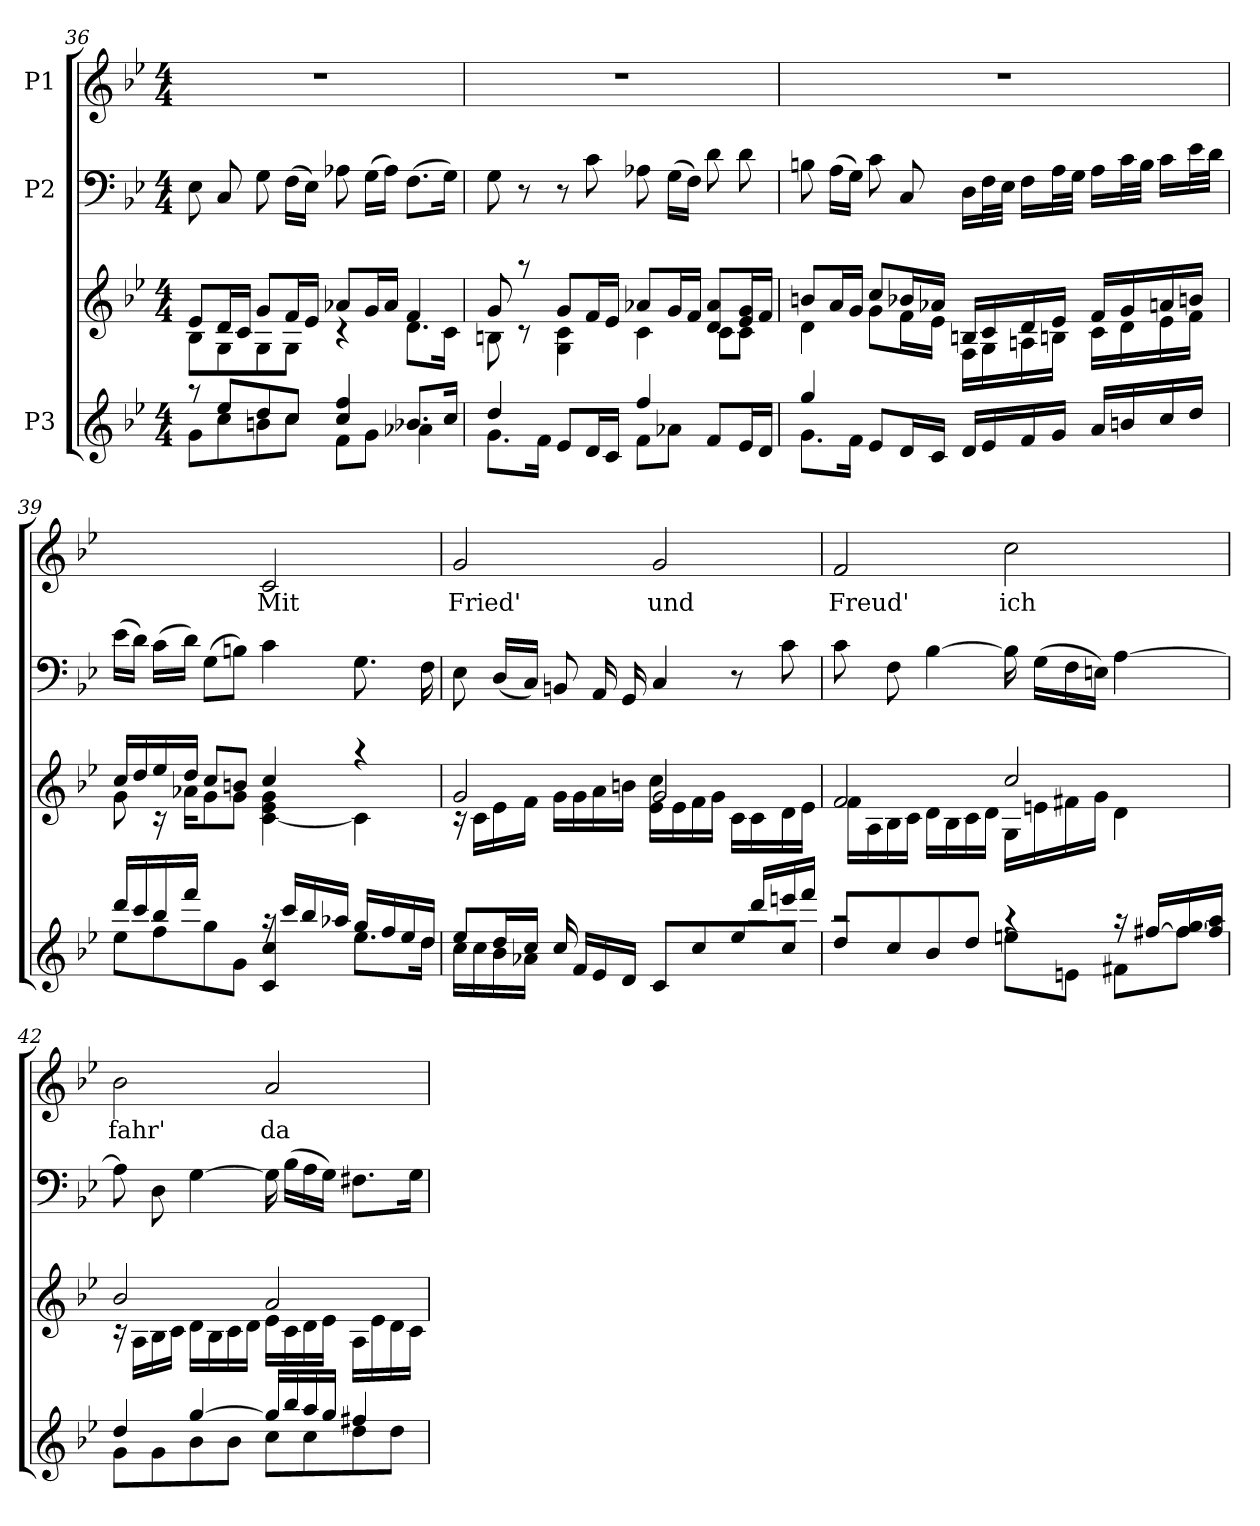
**kern	**kern	**kern	**kern	**text
*part3	*part3	*part2	*part1	*part1
*staff4	*staff3	*staff2	*staff1	*staff1
*I"P3	*	*I"P2	*I"P1	*
!!LO:LB:g=z
*clefG2	*clefG2	*clefF4	*clefG2	*
*k[b-e-]	*k[b-e-]	*k[b-e-]	*k[b-e-]	*
*B-:	*B-:	*B-:	*B-:	*
*M4/4	*M4/4	*M4/4	*M4/4	*
=36	=36	=36	=36	=36
*^	*^	*	*	*
8raa	8g\L	8e-/L	8B-\L	8E-\	1r	.
8ee-/L	8cc\	16d/L	8G\	8C/	.	.
.	.	16c/JJ	.	.	.	.
8dd/	8bn\	8g/L	8G\	8G\	.	.
8cc/J	8cc\J	16f/L	8G\J	(>16F\LL	.	.
.	.	16e-/JJ	.	16E-\JJ)	.	.
4cc/ 4ff/	8f\L	8a-X/L	4rc	8A-X\	.	.
.	8g\J	16g/L	.	(>16G\LL	.	.
.	.	16a-/JJ	.	16A-\JJ)	.	.
8.b-X/L	4a-X\	4f/	8.d\L	(>8.F\L	.	.
16cc/Jk	.	.	16c\Jk	16G\Jk)	.	.
=37	=37	=37	=37	=37	=37	=37
4dd/	8.g\L	8g/	8Bn\	8G\	1r	.
.	.	8raa	8rc	8r	.	.
.	16f\Jk	.	.	.	.	.
4ryy	8e-/L	8g/L	4G\ 4c\	8r	.	.
.	16d/L	16f/L	.	8c\	.	.
.	16c/JJ	16e-/JJ	.	.	.	.
4ff/	8f\L	8a-X/L	4c\	8A-X\	.	.
.	8a-X\J	16g/L	.	(>16G\LL	.	.
.	.	16f/JJ	.	16F\JJ)	.	.
4ryy	8f/L	8d/ 8a-/L	8c\L	8d\	.	.
.	16e-/L	16e-/ 16g/L	8c\J	8d\	.	.
.	16d/JJ	16f/JJ	.	.	.	.
!!LO:LB:g=z
=38	=38	=38	=38	=38	=38	=38
4gg/	8.g\L	8bn/L	4d\	8Bn\	1r	.
.	.	16a/L	.	(>16A\LL	.	.
.	16f\Jk	16g/JJ	.	16G\JJ)	.	.
2.ryy	8e-/L	8cc/L	8g\L	8c\	.	.
.	16d/L	16b-X/L	16f\L	8C/	.	.
.	16c/JJ	16a-X/JJ	16e-\JJ	.	.	.
.	16d/LL	16Bn/LL	16F\LL	16D\LL	.	.
.	16e-/	16c/	16G\	32F\L	.	.
.	.	.	.	32E-\JJJ	.	.
.	16f/	16d/	16Ani\	16F\LL	.	.
.	16g/JJ	16e-/JJ	16Bni\JJ	32A\L	.	.
.	.	.	.	32G\JJJ	.	.
.	16a/LL	16f/LL	16c\LL	16A\LL	.	.
.	16bn/	16g/	16d\	32c\L	.	.
.	.	.	.	32B\JJJ	.	.
.	16cc/	16an/	16e-\	16c\LL	.	.
.	16dd/JJ	16bn/JJ	16f\JJ	32e-\L	.	.
.	.	.	.	32d\JJJ	.	.
=39	=39	=39	=39	=39	=39	=39
16ddd/LL	8ee-\L	16cc/LL	8g\	(>16e-\LL	2ryy	.
16ccc/	.	16dd/	.	16d\JJ)	.	.
16bb-/	8ff\	16ee-/	16rc	(>16c\LL	.	.
16fff/JJ	.	16dd/JJ	16a-X\KL	16d\JJ)	.	.
4ryy	8gg\	8cc/L	8g\	(>8G\L	.	.
.	8g\J	8bn/J	8g\J	8Bn\J)	.	.
!	!	!	!	!	!	!LO:LY:b
16raa	4c/ 4cc/	4cc/	[<4c\ 4e-\ 4g\	4c\	2c/	Mit
16ccc/LL	.	.	.	.	.	.
16bb-/	.	.	.	.	.	.
16aa-X/JJ	.	.	.	.	.	.
16gg/LL	8.ee-\L	4raa	4c\]	8.G\	.	.
16ff/	.	.	.	.	.	.
16ee-/	.	.	.	.	.	.
16dd/JJ	16dd\Jk	.	.	16F\	.	.
!!LO:LB:g=z
=40	=40	=40	=40	=40	=40	=40
!	!	!	!	!	!	!LO:LY:b
8ee-/L	16cc\LL	2g/	16rc	8E-\	2g/	Fried'
.	16cc\	.	16c\LL	.	.	.
16dd/L	16b-\	.	16e-\	(<16D/LL	.	.
16cc/JJ	16a-X\JJ	.	16f\JJ	16C/JJ)	.	.
16cc/	4ryy	.	16g\LL	8BBn/	.	.
16f/LL	.	.	16g\	.	.	.
16e-/	.	.	16a\	16AA/	.	.
16d/JJ	.	.	16bn\JJ	16GG/	.	.
!	!	!	!	!	!	!LO:LY:b
4ryy	8c/L	2g/	16e-\ 16cc\LL	4C/	2g/	und
.	.	.	16e-\	.	.	.
.	8cc/	.	16f\	.	.	.
.	.	.	16g\JJ	.	.	.
16ryy	8ee-/	.	16c\LL	8r	.	.
16ddd/LL	.	.	16c\	.	.	.
16eeen/	8cc/J	.	16d\	8c\	.	.
16fff/JJ	.	.	16e-\JJ	.	.	.
=41	=41	=41	=41	=41	=41	=41
!	!	!	!	!	!	!LO:LY:b
2raa	8dd/L	2f/	16f\LL	8c\	2f/	Freud'
.	.	.	16A\	.	.	.
.	8cc/	.	16B-\	8F\	.	.
.	.	.	16c\JJ	.	.	.
.	8b-/	.	16d\LL	[>4B-\	.	.
.	.	.	16B-\	.	.	.
.	8dd/J	.	16c\	.	.	.
.	.	.	16d\JJ	.	.	.
!	!	!	!	!	!	!LO:LY:b
4raa	8een\L	2cc/	16G\LL	16B-\]	2cc\	ich
.	.	.	16en\	(>16G\LL	.	.
.	8en\J	.	16f#X\	16F\	.	.
.	.	.	16g\JJ	16En\JJ)	.	.
16raa	8f#X\L	.	4d\	[>4A\	.	.
[<16ff#X/LL	.	.	.	.	.	.
16ff#/_ 16gg/	8ff#i\J	.	.	.	.	.
16ff#/] 16aa/JJ	.	.	.	.	.	.
!!LO:PB:g=z
=42	=42	=42	=42	=42	=42	=42
!	!	!	!	!	!	!LO:LY:b
4dd/	8g\L	2b-/	16rc	8A\]	2b-\	fahr'
.	.	.	16A\LL	.	.	.
.	8g\	.	16B-\	8D\	.	.
.	.	.	16c\JJ	.	.	.
[>4gg/	8b-\	.	16d\LL	[>4G\	.	.
.	.	.	16B-\	.	.	.
.	8b-\J	.	16c\	.	.	.
.	.	.	16d\JJ	.	.	.
!	!	!	!	!	!	!LO:LY:b
16gg/LL]	8cc\L	2a/	16e-\LL	16G\]	2a/	da-
16bb-/	.	.	16c\	(>16B-\LL	.	.
16aa/	8cc\	.	16d\	16A\	.	.
16gg/JJ	.	.	16e-\JJ	16G\JJ)	.	.
4ff#X/	8dd\	.	16A\LL	8.F#X\L	.	.
.	.	.	16e-\	.	.	.
.	8dd\J	.	16d\	.	.	.
.	.	.	16c\JJ	16G\Jk	.	.
*v	*v	*	*	*	*	*
*	*v	*v	*	*	*
=	=	=	=	=
*-	*-	*-	*-	*-
